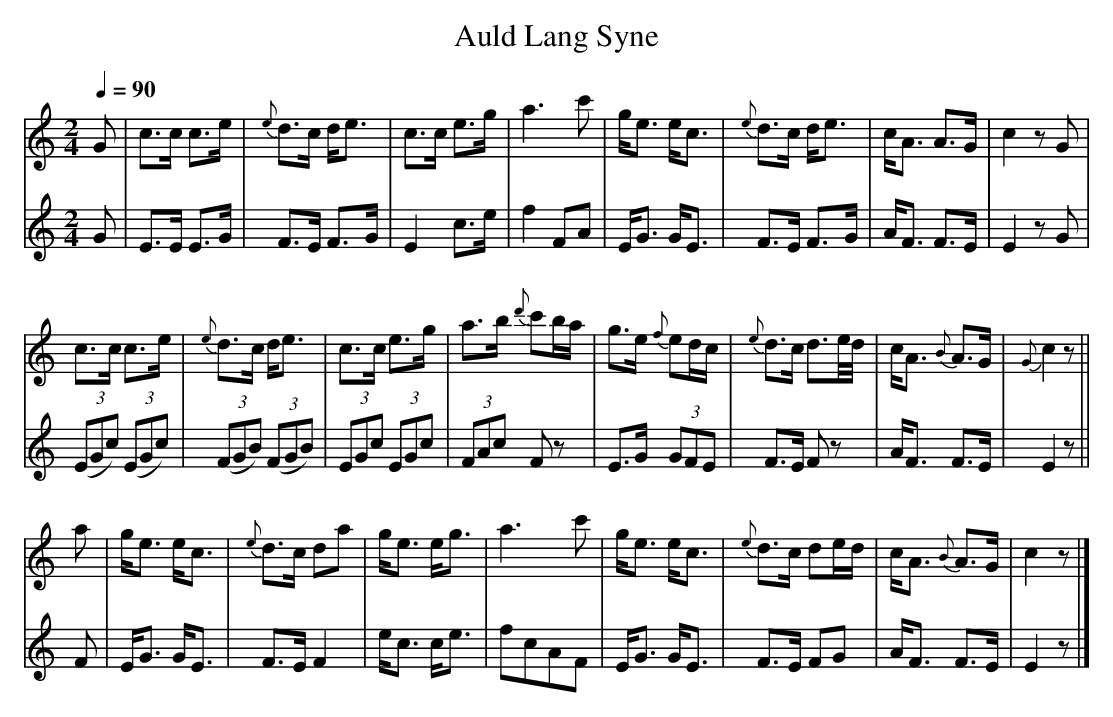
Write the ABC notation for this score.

X:1
T:Auld Lang Syne
M:2/4
L:1/8
Q:1/4=90
K:C
[V:1] G|c>c c>e|{e}d>c d<e|c>c e>g|a3c' |g<e e<c|{e}d>c d<e|c<A A>G|c2 zG|
[V:2] G|E>E E>G|   F>E F>G|E2  c>e|f2 FA|E<G G<E|   F>E F>G|A<F F>E|E2 zG|
[V:1]    c>c     c>e |{e}d>c     d<e |  c>c   e>g|  a>b {d'}c'b/a/|g>e {f}ed/c/|{e}d>c d3/e//d//|c<A {B}A>G|{G}c2 z||
[V:2] (3(EGc) (3(EGc)|(3(FGB) (3(FGB)|(3EGc (3EGc|(3FAc     F z   |E>G  (3GFE  |   F>E Fz       |A<F    F>E|   E2 z||
[V:1] a|g<e e<c|{e}d>c da|g<e e<g|a3c'|g<e e<c|{e}d>c de/d/|c<A {B}A>G|c2 z|]
[V:2] F|E<G G<E|   F>E F2|e<c c<e|fcAF|E<G G<E|   F>E FG   |A<F    F>E|E2 z|]
